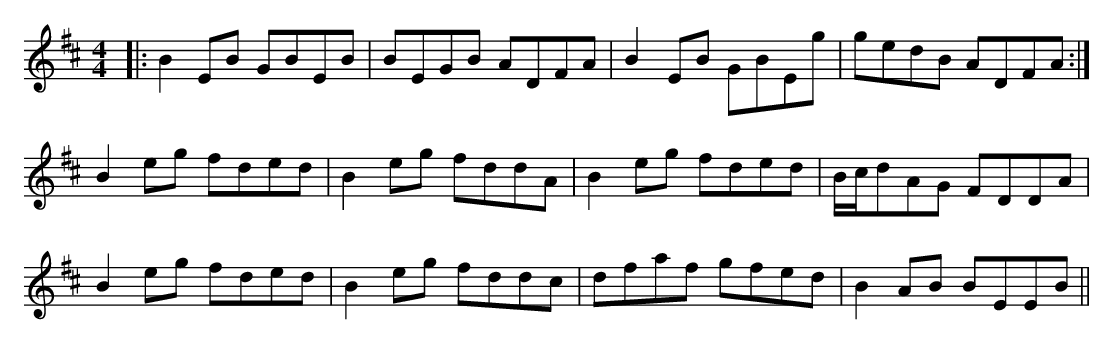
X:1
M:4/4
K:Edor
|:B2EB GBEB|BEGB ADFA|B2EB GBEg|gedB ADFA:|
B2eg fded|B2eg fddA|B2eg fded|B/c/dAG FDDA|
B2eg fded|B2 eg fddc|dfaf gfed|B2 AB BEEB||
